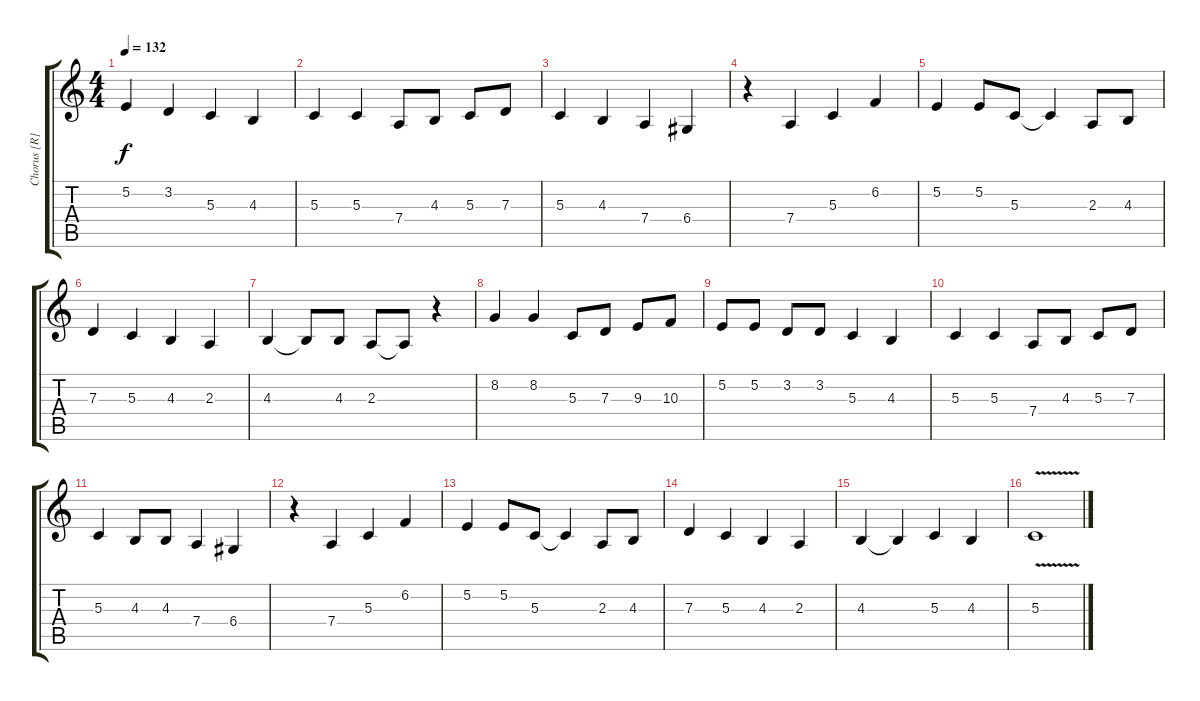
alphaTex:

\track ("Chorus [R]" "Chorus [R]") {instrument viola}
\staff {score tabs}
\tuning (E4 B3 G3 D3 A2 E2) {hide}
\ts (4 4)
\tempo 132
\clef g2
\ks c
5.2.4{dy f} 3.2.4 5.3.4 4.3.4 |
5.3.4 5.3.4 7.4.8 4.3.8 5.3.8 7.3.8 |
5.3.4 4.3.4 7.4.4 6.4.4 |
r.4 7.4.4 5.3.4 6.2.4 |
5.2.4 5.2.8 5.3.8 5.3{t}.4 2.3.8 4.3.8 |
7.3.4 5.3.4 4.3.4 2.3.4 |
4.3.4 4.3{t}.8 4.3.8 2.3.8 2.3{t}.8 r.4 |
8.2.4 8.2.4 5.3.8 7.3.8 9.3.8 10.3.8 |
5.2.8 5.2.8 3.2.8 3.2.8 5.3.4 4.3.4 |
5.3.4 5.3.4 7.4.8 4.3.8 5.3.8 7.3.8 |
5.3.4 4.3.8 4.3.8 7.4.4 6.4.4 |
r.4 7.4.4 5.3.4 6.2.4 |
5.2.4 5.2.8 5.3.8 5.3{t}.4 2.3.8 4.3.8 |
7.3.4 5.3.4 4.3.4 2.3.4 |
4.3.4 4.3{t}.4 5.3.4 4.3.4 |
5.3{v}.1
